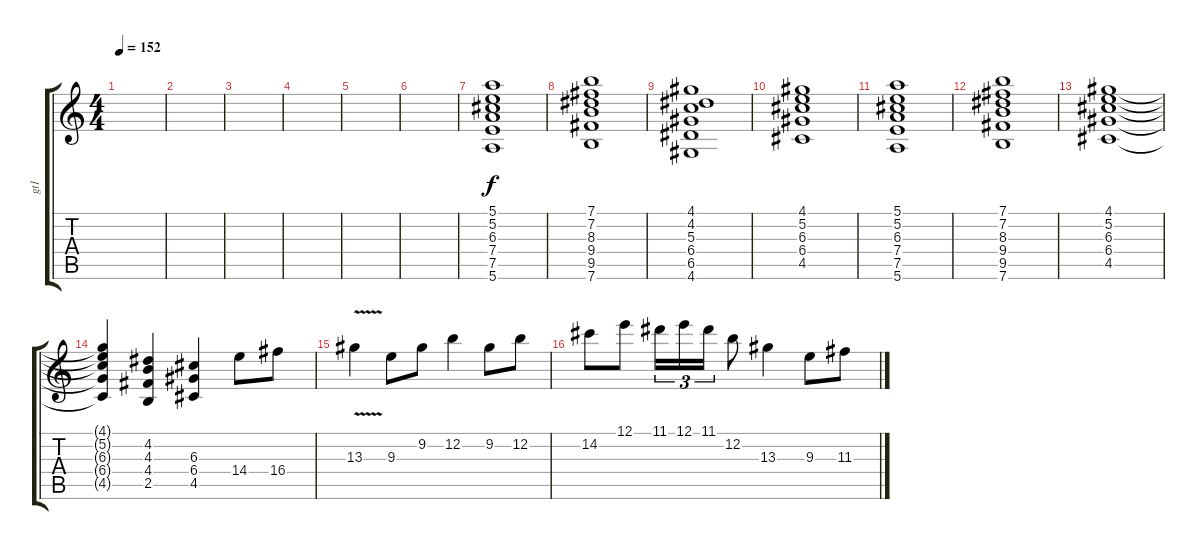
\track ("gt1" "gt1") {instrument distortionguitar}
\staff {score tabs}
\tuning (E4 B3 G3 D3 A2 E2) {hide}
\ts (4 4)
\tempo 152
\clef g2
\ks c
|
|
|
|
|
|
(5.1 5.2 6.3 7.4 7.5 5.6).1 |
(7.1 7.2 8.3 9.4 9.5 7.6).1 |
(4.1 4.2 5.3 6.4 6.5 4.6).1 |
(4.1 5.2 6.3 6.4 4.5).1 |
(5.1 5.2 6.3 7.4 7.5 5.6).1 |
(7.1 7.2 8.3 9.4 9.5 7.6).1 |
(4.1 5.2 6.3 6.4 4.5).1 |
(4.1{t} 5.2{t} 6.3{t} 6.4{t} 4.5{t}).4 (4.2 4.3 4.4 2.5).4 (6.3 6.4 4.5).4 14.4.8 16.4.8 |
13.3{v}.4 9.3.8 9.2.8 12.2.4 9.2.8 12.2.8 |
14.2.8 12.1.8 11.1.16{tu (3 2)} 12.1.16{tu (3 2)} 11.1.16{tu (3 2)} 12.2.8 13.3.4 9.3.8 11.3.8
